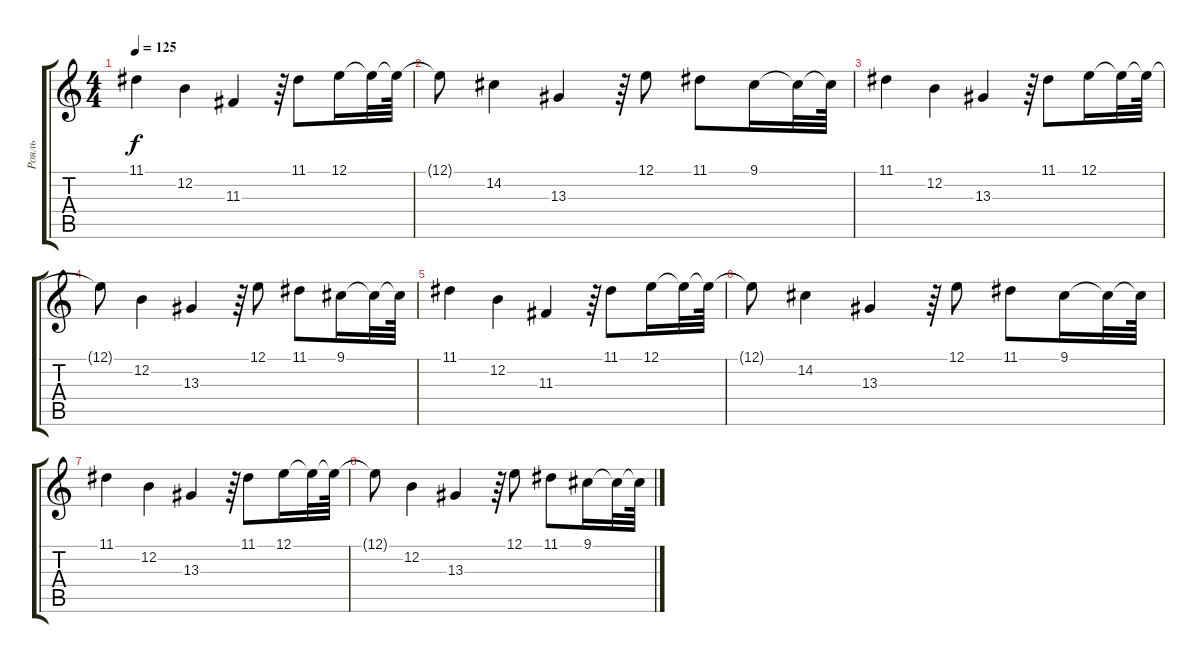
\track ("Рояль" "Рояль") {instrument electricgrandpiano}
\staff {score tabs}
\tuning (E4 B3 G3 D3 A2 E2) {hide}
\ts (4 4)
\tempo 125
\clef g2
\ks c
11.1.4{dy f} 12.2.4 11.3.4 r.64 11.1.8 12.1.16 12.1{t}.32 12.1{t}.64 |
12.1{t}.8 14.2.4 13.3.4 r.64 12.1.8 11.1.8 9.1.16 9.1{t}.32 9.1{t}.64 |
11.1.4 12.2.4 13.3.4 r.64 11.1.8 12.1.16 12.1{t}.32 12.1{t}.64 |
12.1{t}.8 12.2.4 13.3.4 r.64 12.1.8 11.1.8 9.1.16 9.1{t}.32 9.1{t}.64 |
11.1.4 12.2.4 11.3.4 r.64 11.1.8 12.1.16 12.1{t}.32 12.1{t}.64 |
12.1{t}.8 14.2.4 13.3.4 r.64 12.1.8 11.1.8 9.1.16 9.1{t}.32 9.1{t}.64 |
11.1.4 12.2.4 13.3.4 r.64 11.1.8 12.1.16 12.1{t}.32 12.1{t}.64 |
12.1{t}.8 12.2.4 13.3.4 r.64 12.1.8 11.1.8 9.1.16 9.1{t}.32 9.1{t}.64
